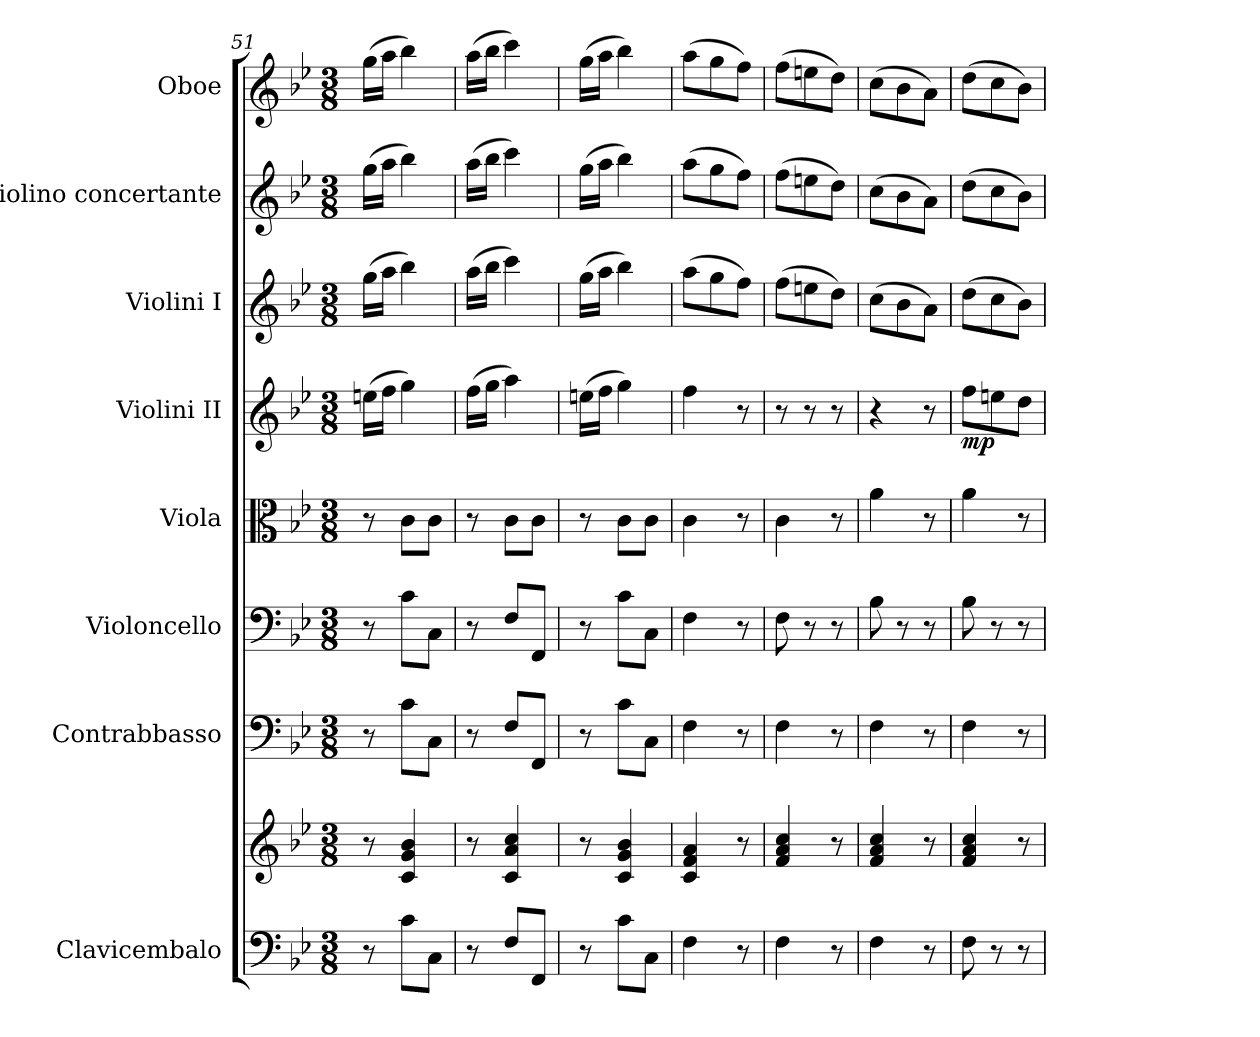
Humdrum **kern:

**kern	**kern	**kern	**kern	**kern	**kern	**dynam	**kern	**kern	**kern
*part8	*part8	*part7	*part6	*part5	*part4	*part4	*part3	*part2	*part1
*staff9	*staff8	*staff7	*staff6	*staff5	*staff4	*staff4	*staff3	*staff2	*staff1
*I"Clavicembalo	*	*I"Contrabbasso	*I"Violoncello	*I"Viola	*I"Violini II	*	*I"Violini I	*I"Violino concertante	*I"Oboe
*I'Clav.	*	*I'Cb.	*I'Vc.	*I'Vla.	*I'Vln. II	*	*I'Vln. I	*I'Vln. conc.	*I'Ob.
*clefF4	*clefG2	*clefF4	*clefF4	*clefC3	*clefG2	*	*clefG2	*clefG2	*clefG2
*	*	*ITrd7c12	*	*	*	*	*	*	*
*k[b-e-]	*k[b-e-]	*k[b-e-]	*k[b-e-]	*k[b-e-]	*k[b-e-]	*	*k[b-e-]	*k[b-e-]	*k[b-e-]
*M3/8	*M3/8	*M3/8	*M3/8	*M3/8	*M3/8	*	*M3/8	*M3/8	*M3/8
=51	=51	=51	=51	=51	=51	=51	=51	=51	=51
8r	8r	8r	8r	8r	(>16een\LL	.	(>16gg\LL	(>16gg\LL	(>16gg\LL
.	.	.	.	.	16ff\JJ	.	16aa\JJ	16aa\JJ	16aa\JJ
8c\L	4c/ 4g/ 4b-/	8C\L	8c\L	8c\L	4gg\)	.	4bb-\)	4bb-\)	4bb-\)
8C\J	.	8CC\J	8C\J	8c\J	.	.	.	.	.
!!LO:PB:g=z
=52	=52	=52	=52	=52	=52	=52	=52	=52	=52
8r	8r	8r	8r	8r	(>16ff\LL	.	(>16aa\LL	(>16aa\LL	(>16aa\LL
.	.	.	.	.	16gg\JJ	.	16bb-\JJ	16bb-\JJ	16bb-\JJ
8F/L	4c/ 4a/ 4cc/	8FF/L	8F/L	8c\L	4aa\)	.	4ccc\)	4ccc\)	4ccc\)
8FF/J	.	8FFF/J	8FF/J	8c\J	.	.	.	.	.
=53	=53	=53	=53	=53	=53	=53	=53	=53	=53
8r	8r	8r	8r	8r	(>16een\LL	.	(>16gg\LL	(>16gg\LL	(>16gg\LL
.	.	.	.	.	16ff\JJ	.	16aa\JJ	16aa\JJ	16aa\JJ
8c\L	4c/ 4g/ 4b-/	8C\L	8c\L	8c\L	4gg\)	.	4bb-\)	4bb-\)	4bb-\)
8C\J	.	8CC\J	8C\J	8c\J	.	.	.	.	.
=54	=54	=54	=54	=54	=54	=54	=54	=54	=54
4F\	4c/ 4f/ 4a/	4FF\	4F\	4c\	4ff\	.	(>8aa\L	(>8aa\L	(>8aa\L
.	.	.	.	.	.	.	8gg\	8gg\	8gg\
8r	8r	8r	8r	8r	8r	.	8ff\J)	8ff\J)	8ff\J)
=55	=55	=55	=55	=55	=55	=55	=55	=55	=55
4F\	4f/ 4a/ 4cc/	4FF\	8F\	4c\	8r	.	(>8ff\L	(>8ff\L	(>8ff\L
.	.	.	8r	.	8r	.	8een\	8een\	8een\
8r	8r	8r	8r	8r	8r	.	8dd\J)	8dd\J)	8dd\J)
=56	=56	=56	=56	=56	=56	=56	=56	=56	=56
4F\	4f/ 4a/ 4cc/	4FF\	8B-\	4a\	4r	.	(>8cc\L	(>8cc\L	(>8cc\L
.	.	.	8r	.	.	.	8b-\	8b-\	8b-\
8r	8r	8r	8r	8r	8r	.	8a\J)	8a\J)	8a\J)
=57	=57	=57	=57	=57	=57	=57	=57	=57	=57
!	!	!	!	!	!	!LO:DY:b	!	!	!
8F\	4f/ 4a/ 4cc/	4FF\	8B-\	4a\	8ff\L	mp	(>8dd\L	(>8dd\L	(>8dd\L
8r	.	.	8r	.	8een\	.	8cc\	8cc\	8cc\
8r	8r	8r	8r	8r	8dd\J	.	8b-\J)	8b-\J)	8b-\J)
=	=	=	=	=	=	=	=	=	=
*-	*-	*-	*-	*-	*-	*-	*-	*-	*-
